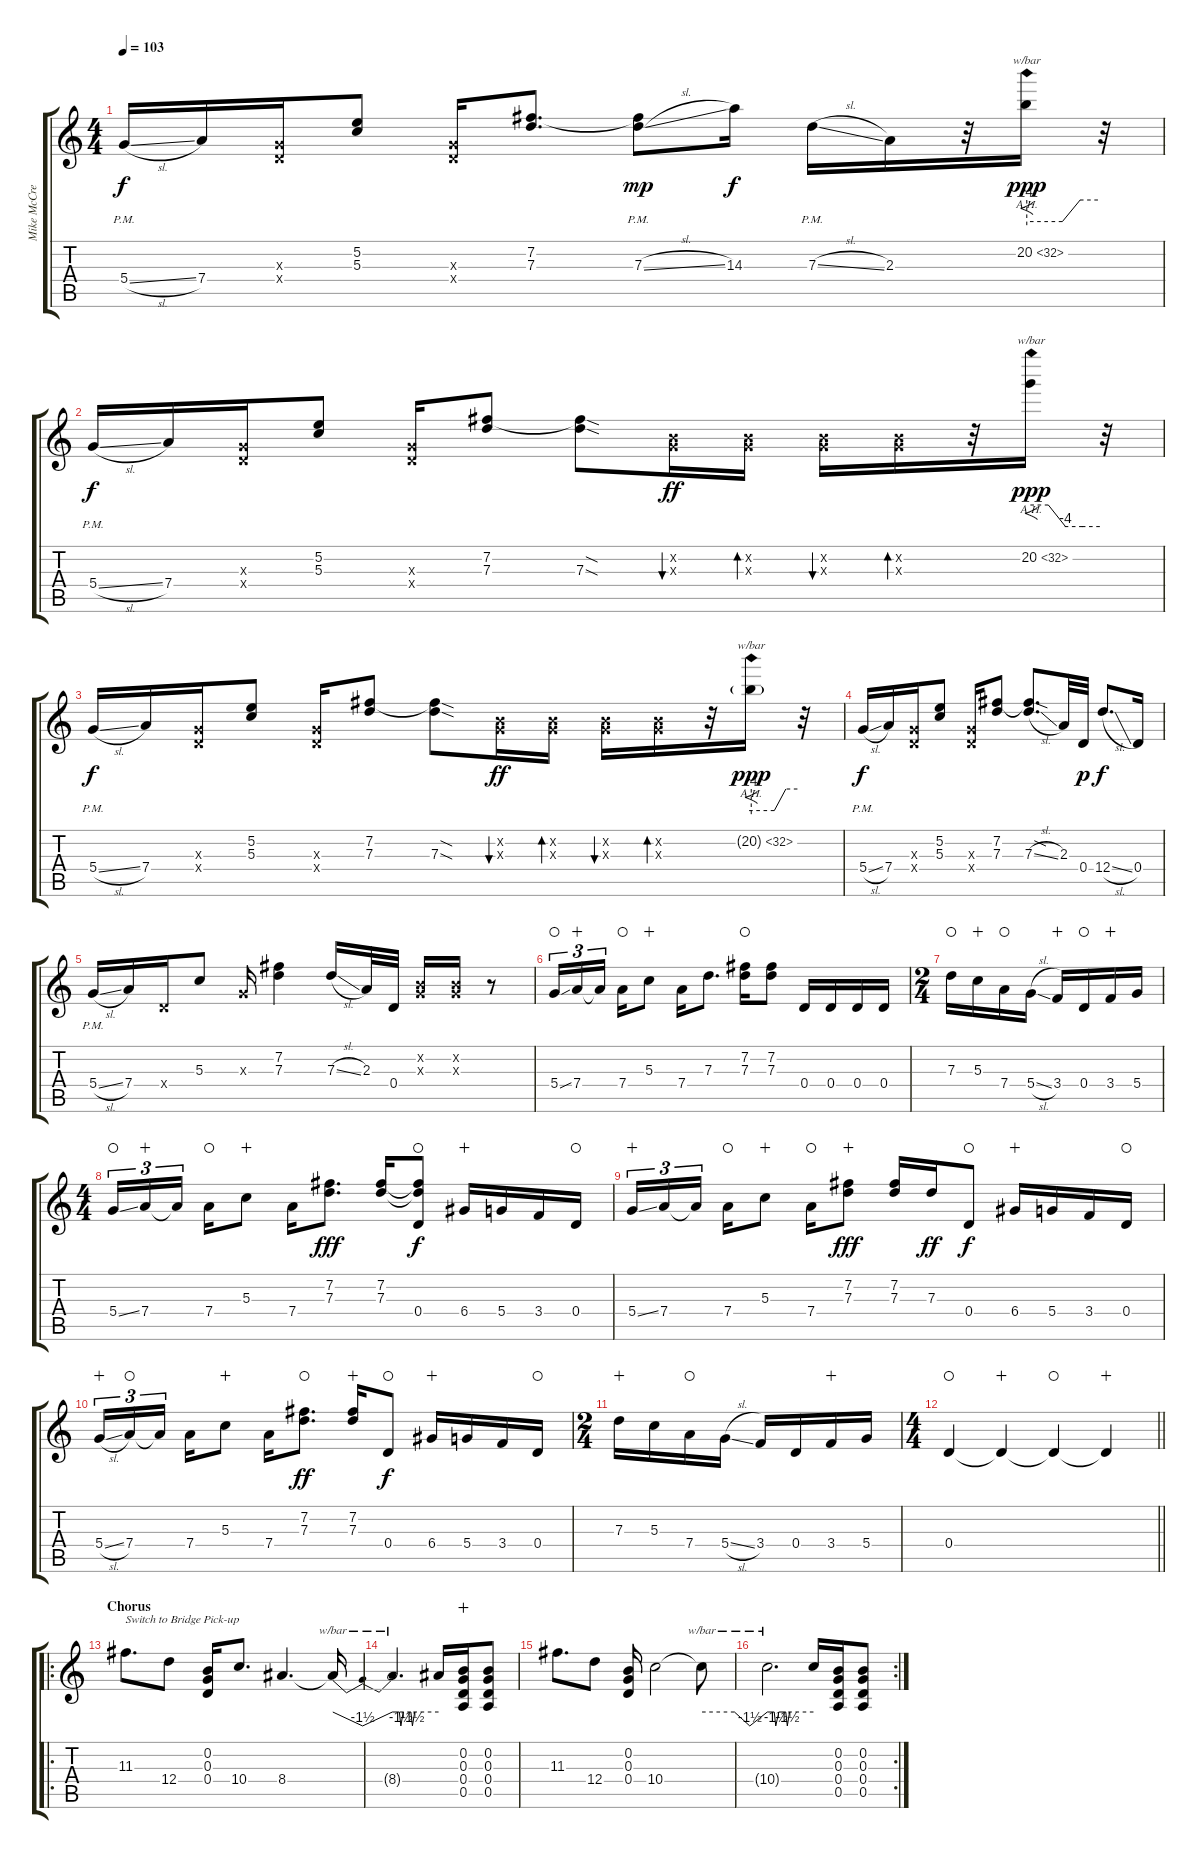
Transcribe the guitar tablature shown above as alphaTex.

\track ("Mike McCready" "Mike McCre") {instrument electricguitarjazz}
\staff {score tabs}
\tuning (E4 B3 G3 D3 A2 E2) {hide}
\ts (4 4)
\tempo 103
\clef g2
\ks c
5.4{sl pm}.16{dy f} 7.4.16 (0.3{x} 0.4{x}).16 (5.2 5.3).8 (0.3{x} 0.4{x}).16 (7.2 7.3).8{d} (7.2{t} 7.3{sl pm}).8{dy mp} 14.3.16{dy f} 7.3{sl pm}.16 2.3.16 r.32 20.2{ah 12}.16{f tbe (custom default 0 -16 30 -16 45 0 60 0) dy ppp} r.32 |
5.4{sl pm}.16{dy f} 7.4.16 (0.3{x} 0.4{x}).16 (5.2 5.3).8 (0.3{x} 0.4{x}).16 (7.2 7.3).8 (7.2{sod t} 7.3{sod}).8 (0.2{x} 0.3{x}).16{bu 60 dy ff} (0.2{x} 0.3{x}).16{bd 60} (0.2{x} 0.3{x}).16{bu 60} (0.2{x} 0.3{x}).16{bd 60} r.32 20.2{ah 12}.16{f tbe (custom default 0 0 15 0 30 -16 45 -16 60 -16) dy ppp} r.32 |
5.4{sl pm}.16{dy f} 7.4.16 (0.3{x} 0.4{x}).16 (5.2 5.3).8 (0.3{x} 0.4{x}).16 (7.2 7.3).8 (7.2{sod t} 7.3{sod}).8 (0.2{x} 0.3{x}).16{bu 60 dy ff} (0.2{x} 0.3{x}).16{bd 60} (0.2{x} 0.3{x}).16{bu 60} (0.2{x} 0.3{x}).16{bd 60} r.32 20.2{ah 12 g}.16{f tbe (custom default 0 -16 30 -16 45 0 60 0) dy ppp} r.32 |
5.4{sl pm}.16{dy f} 7.4.16 (0.3{x} 0.4{x}).16 (5.2 5.3).8 (0.3{x} 0.4{x}).16 (7.2 7.3).8 (7.2{sod t} 7.3{sl}).8{d} 2.3.32 0.4.32{dy p} 12.4{sl}.8{d dy f} 0.4.16 |
5.4{sl pm}.16 7.4.16 0.4{x}.16 5.3.8 0.3{x}.16 (7.2 7.3).4 7.3{sl}.16 2.3.32 0.4.32 (0.2{x} 0.3{x}).16 (0.2{x} 0.3{x}).16 r.8 |
5.4{ss}.16{tu (3 2) waho} 7.4.16{tu (3 2) wahc} 7.4{t}.16{tu (3 2) beam splitsecondary} 7.4.16{waho} 5.3.8{wahc} 7.4.16 7.3.8{d} (7.2 7.3).16{waho} (7.2 7.3).8 0.4.16 0.4.16 0.4.16 0.4.16 |
\ts (2 4)
7.3.16{waho} 5.3.16{wahc} 7.4.16{waho} 5.4{sl}.16 3.4.16{wahc} 0.4.16{waho} 3.4.16{wahc} 5.4.16 |
\ts (4 4)
5.4{ss}.16{tu (3 2) waho} 7.4.16{tu (3 2) wahc} 7.4{t}.16{tu (3 2) beam splitsecondary} 7.4.16{waho} 5.3.8{wahc} 7.4.16 (7.2 7.3).8{d dy fff} (7.2 7.3).16 (7.2{t} 7.3{t} 0.4).8{dy f waho} 6.4.16{wahc} 5.4.16 3.4.16 0.4.16{waho} |
5.4{ss}.16{tu (3 2) wahc} 7.4.16{tu (3 2)} 7.4{t}.16{tu (3 2) beam splitsecondary} 7.4.16{waho} 5.3.8{wahc} 7.4.16{waho} (7.2 7.3).8{dy fff wahc} (7.2 7.3).16 7.3.16{dy ff} 0.4.8{dy f waho} 6.4.16{wahc} 5.4.16 3.4.16 0.4.16{waho} |
5.4{sl}.16{tu (3 2) wahc} 7.4.16{tu (3 2) waho} 7.4{t}.16{tu (3 2) beam splitsecondary} 7.4.16 5.3.8{wahc} 7.4.16 (7.2 7.3).8{d dy ff waho} (7.2 7.3).16{wahc} 0.4.8{dy f waho} 6.4.16{wahc} 5.4.16 3.4.16 0.4.16{waho} |
\ts (2 4)
7.3.16{wahc} 5.3.16 7.4.16{waho} 5.4{sl}.16 3.4.16 0.4.16 3.4.16{wahc} 5.4.16 |
\ts (4 4)
\barLineRight lightlight
0.4.4{waho} 0.4{t}.4{wahc} 0.4{t}.4{waho} 0.4{t}.4{wahc} |
\ro
\section ("" "Chorus")
11.3.8{d txt "Switch to Bridge Pick-up"} 12.4.8 (0.2 0.3 0.4).16 10.4.8{d} 8.4.4{d} 8.4{t}.16{tbe (dip default 0 0 30 -6 60 0)} |
8.4{t}.2{d tbe (custom default 0 0 9 0 11 -6 14 0 24 0 26 -6 29 0 60 0)} 8.4{t}.16 (0.2 0.3 0.4 0.5).16{wahc} (0.2 0.3 0.4 0.5).8 |
11.3.8{d} 12.4.8 (0.2 0.3 0.4).16 10.4.2 10.4{t}.8{tbe (custom default 0 0 30 0 44 -6 60 0)} |
\rc 2
10.4{t}.2{d tbe (custom default 0 0 9 0 11 -6 15 0 24 0 26 -6 29 0 60 0)} 10.4{t}.16 (0.2 0.3 0.4 0.5).16 (0.2 0.3 0.4 0.5).8
